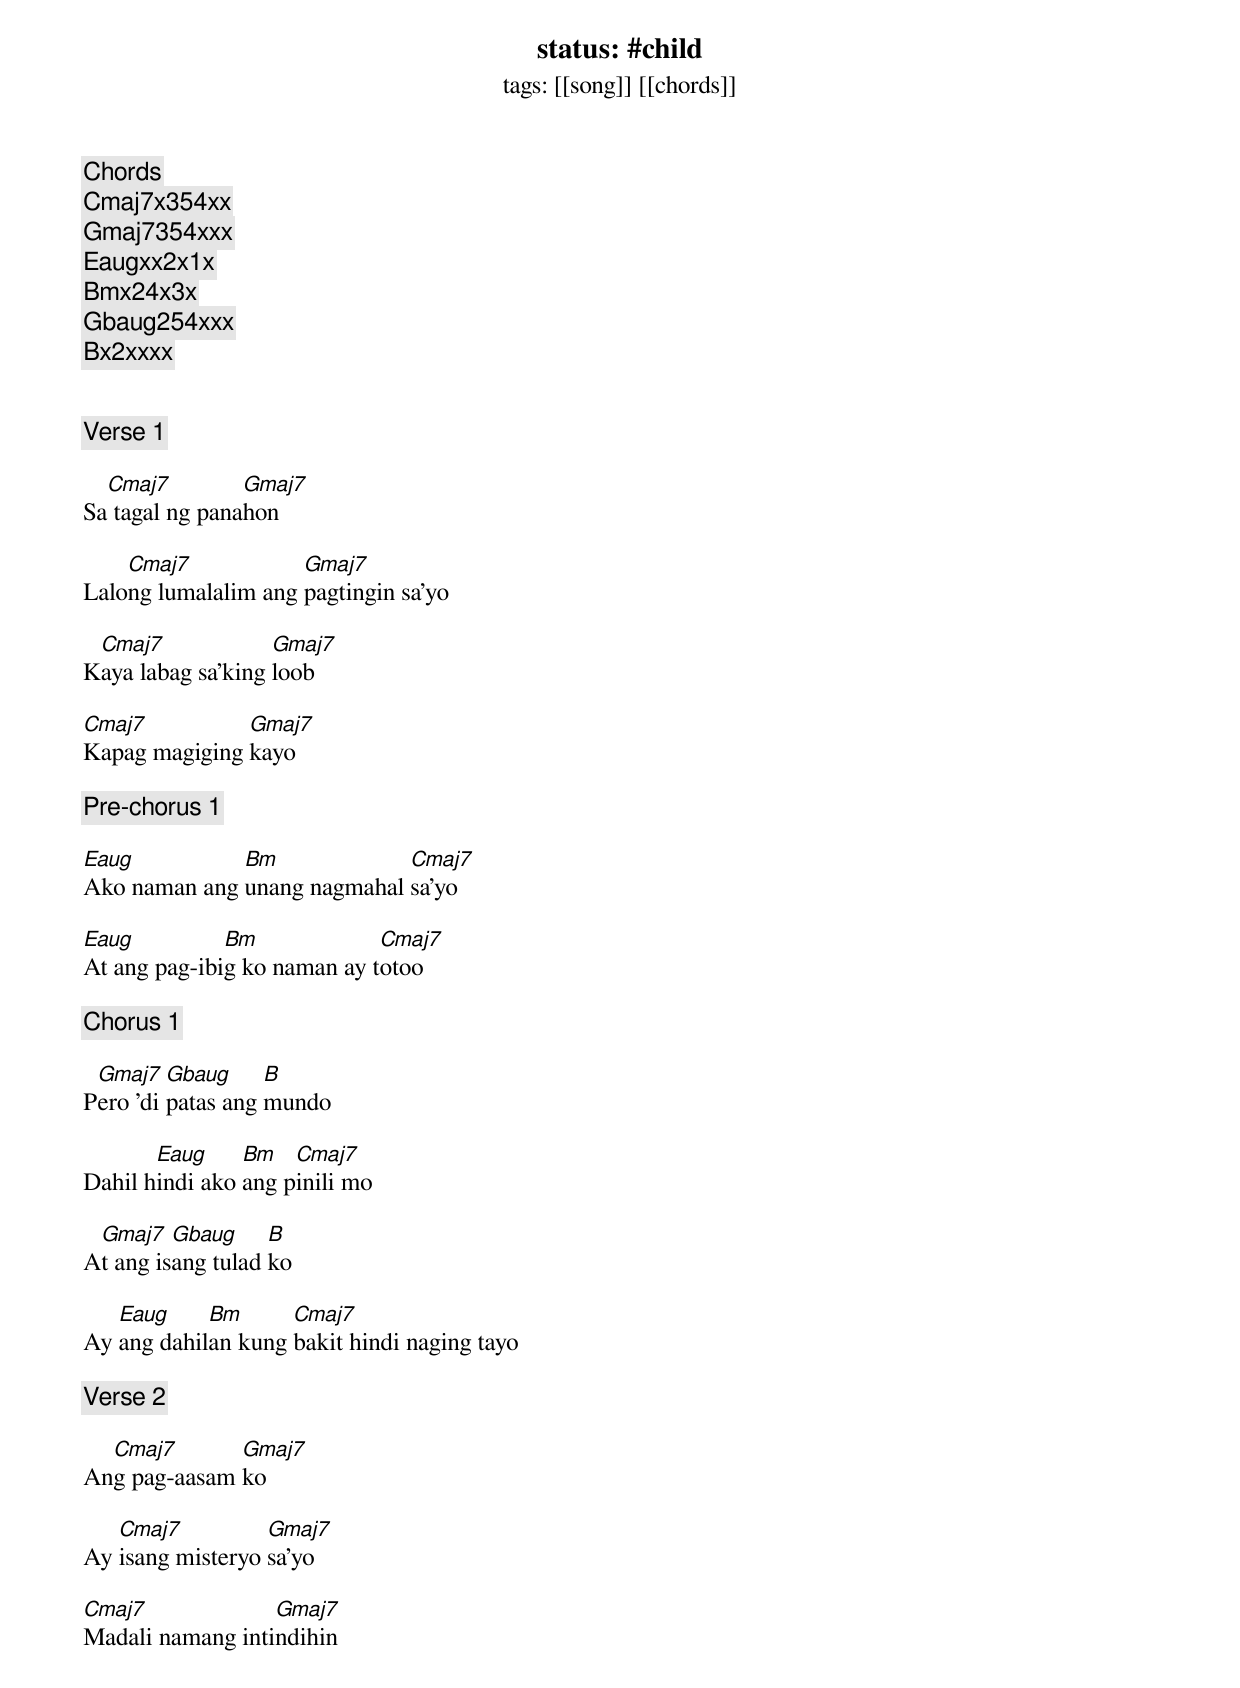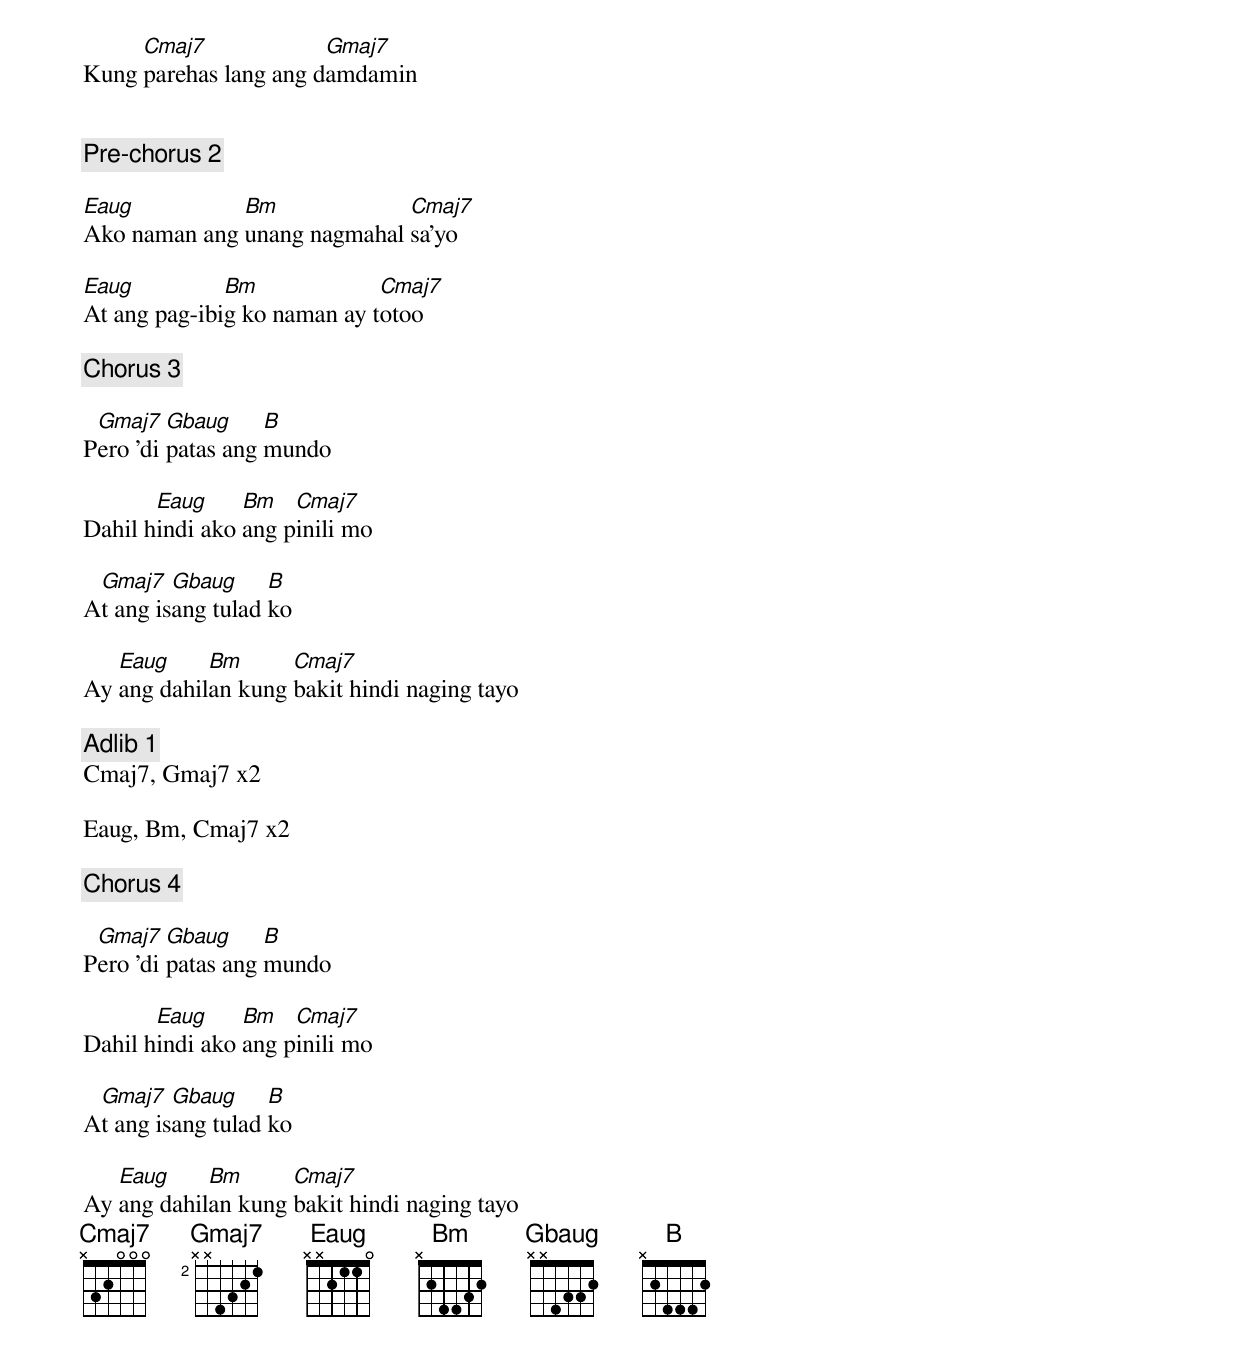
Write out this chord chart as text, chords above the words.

status: #child
tags: [[song]] [[chords]]

[Chords]
Cmaj7[x354xx]
Gmaj7[354xxx]
Eaug[xx2x1x]
Bm[x24x3x]
Gbaug[254xxx]
B[x2xxxx]


[Verse 1]

  Cmaj7         Gmaj7
Sa tagal ng panahon

    Cmaj7            Gmaj7
Lalong lumalalim ang pagtingin sa'yo

 Cmaj7             Gmaj7
Kaya labag sa’king loob

Cmaj7          Gmaj7
Kapag magiging kayo

[Pre-chorus 1]

Eaug          Bm             Cmaj7
Ako naman ang unang nagmahal sa'yo

Eaug          Bm             Cmaj7
At ang pag-ibig ko naman ay totoo

[Chorus 1]

 Gmaj7   Gbaug     B
Pero 'di patas ang mundo

       Eaug     Bm   Cmaj7
Dahil hindi ako ang pinili mo

 Gmaj7   Gbaug     B
At ang isang tulad ko

   Eaug     Bm      Cmaj7
Ay ang dahilan kung bakit hindi naging tayo

[Verse 2]

  Cmaj7       Gmaj7
Ang pag-aasam ko

   Cmaj7          Gmaj7
Ay isang misteryo sa’yo

Cmaj7             Gmaj7
Madali namang intindihin

     Cmaj7             Gmaj7
Kung parehas lang ang damdamin


[Pre-chorus 2]

Eaug          Bm             Cmaj7
Ako naman ang unang nagmahal sa'yo

Eaug          Bm             Cmaj7
At ang pag-ibig ko naman ay totoo

[Chorus 3]

 Gmaj7   Gbaug     B
Pero 'di patas ang mundo

       Eaug     Bm   Cmaj7
Dahil hindi ako ang pinili mo

 Gmaj7   Gbaug     B
At ang isang tulad ko

   Eaug     Bm      Cmaj7
Ay ang dahilan kung bakit hindi naging tayo

[Adlib 1]
Cmaj7, Gmaj7 x2

Eaug, Bm, Cmaj7 x2

[Chorus 4]

 Gmaj7   Gbaug     B
Pero 'di patas ang mundo

       Eaug     Bm   Cmaj7
Dahil hindi ako ang pinili mo

 Gmaj7   Gbaug     B
At ang isang tulad ko

   Eaug     Bm      Cmaj7
Ay ang dahilan kung bakit hindi naging tayo
